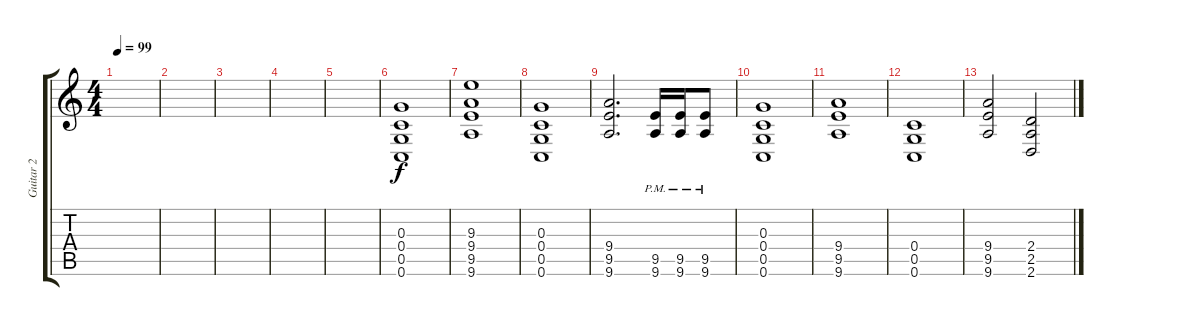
\track ("Guitar 2" "Guitar 2") {instrument distortionguitar}
\staff {score tabs}
\tuning (E4 C4 G3 C3 G2 C2) {hide}
\ts (4 4)
\tempo 99
\clef g2
\ks c
|
|
|
|
|
(0.3 0.4 0.5 0.6).1 |
(9.3 9.4 9.5 9.6).1 |
(0.3 0.4 0.5 0.6).1 |
(9.4 9.5 9.6).2{d} (9.5{pm} 9.6{pm}).16 (9.5{pm} 9.6{pm}).16 (9.5{pm} 9.6{pm}).8 |
(0.3 0.4 0.5 0.6).1 |
(9.4 9.5 9.6).1 |
(0.4 0.5 0.6).1 |
(9.4 9.5 9.6).2 (2.4 2.5 2.6).2
